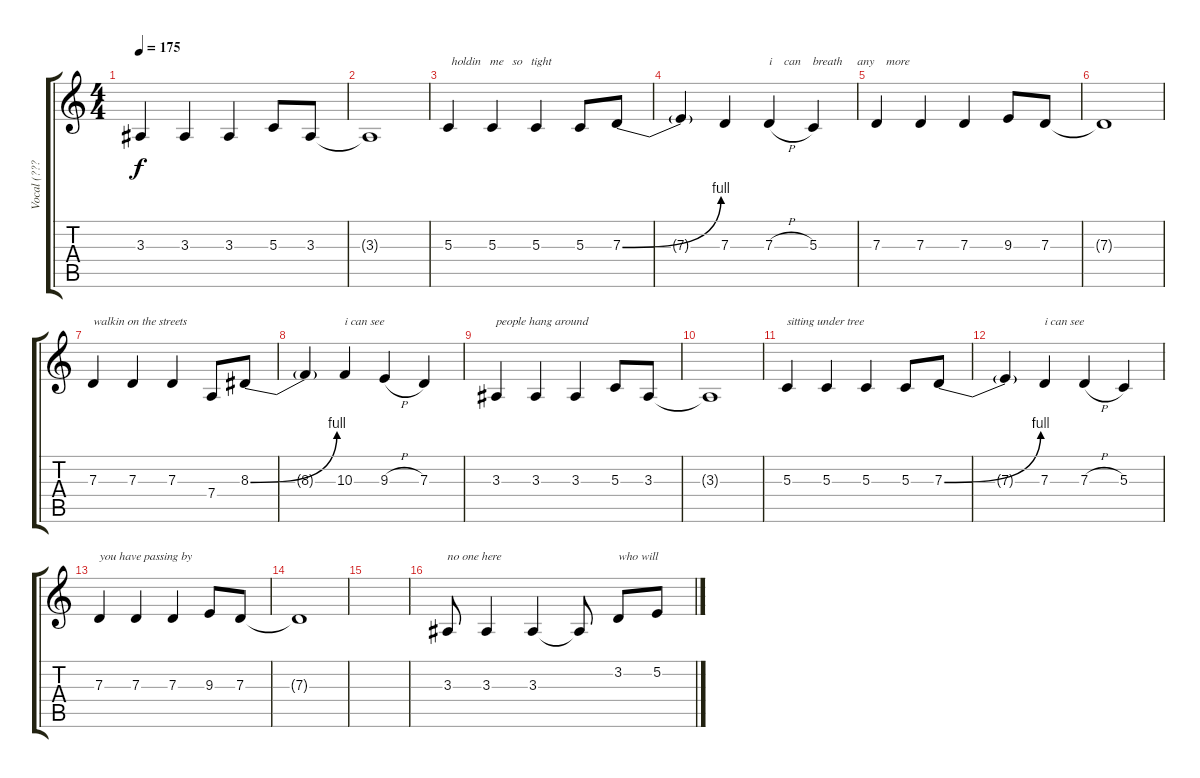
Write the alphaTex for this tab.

\track ("Vocal (???)" "Vocal (???") {instrument lead1square}
\staff {score tabs}
\tuning (E4 B3 G3 D3 A2 E2) {hide}
\ts (4 4)
\tempo 175
\clef g2
\ks c
3.3.4{dy f} 3.3.4 3.3.4 5.3.8 3.3.8 |
3.3{t}.1 |
5.3.4{txt " holdin   me   so   tight"} 5.3.4 5.3.4 5.3.8 7.3{be (bend 0 0 60 4)}.8 |
7.3{t}.4 7.3.4 7.3{h}.4{txt "i    can    breath     any    more"} 5.3.4 |
7.3.4 7.3.4 7.3.4 9.3.8 7.3.8 |
7.3{t}.1 |
7.3.4{txt "walkin on the streets"} 7.3.4 7.3.4 7.4.8 8.3{be (bend 0 0 60 4)}.8 |
8.3{t}.4 10.3.4{txt "i can see"} 9.3{h}.4 7.3.4 |
3.3.4{txt "people hang around"} 3.3.4 3.3.4 5.3.8 3.3.8 |
3.3{t}.1 |
5.3.4{txt "sitting under tree "} 5.3.4 5.3.4 5.3.8 7.3{be (bend 0 0 60 4)}.8 |
7.3{t}.4 7.3.4{txt "i can see"} 7.3{h}.4 5.3.4 |
7.3.4{txt "you have passing by"} 7.3.4 7.3.4 9.3.8 7.3.8 |
7.3{t}.1 |
|
3.3.8{txt "no one here"} 3.3.4 3.3.4 3.3{t}.8 3.2.8{txt "who will"} 5.2.8
